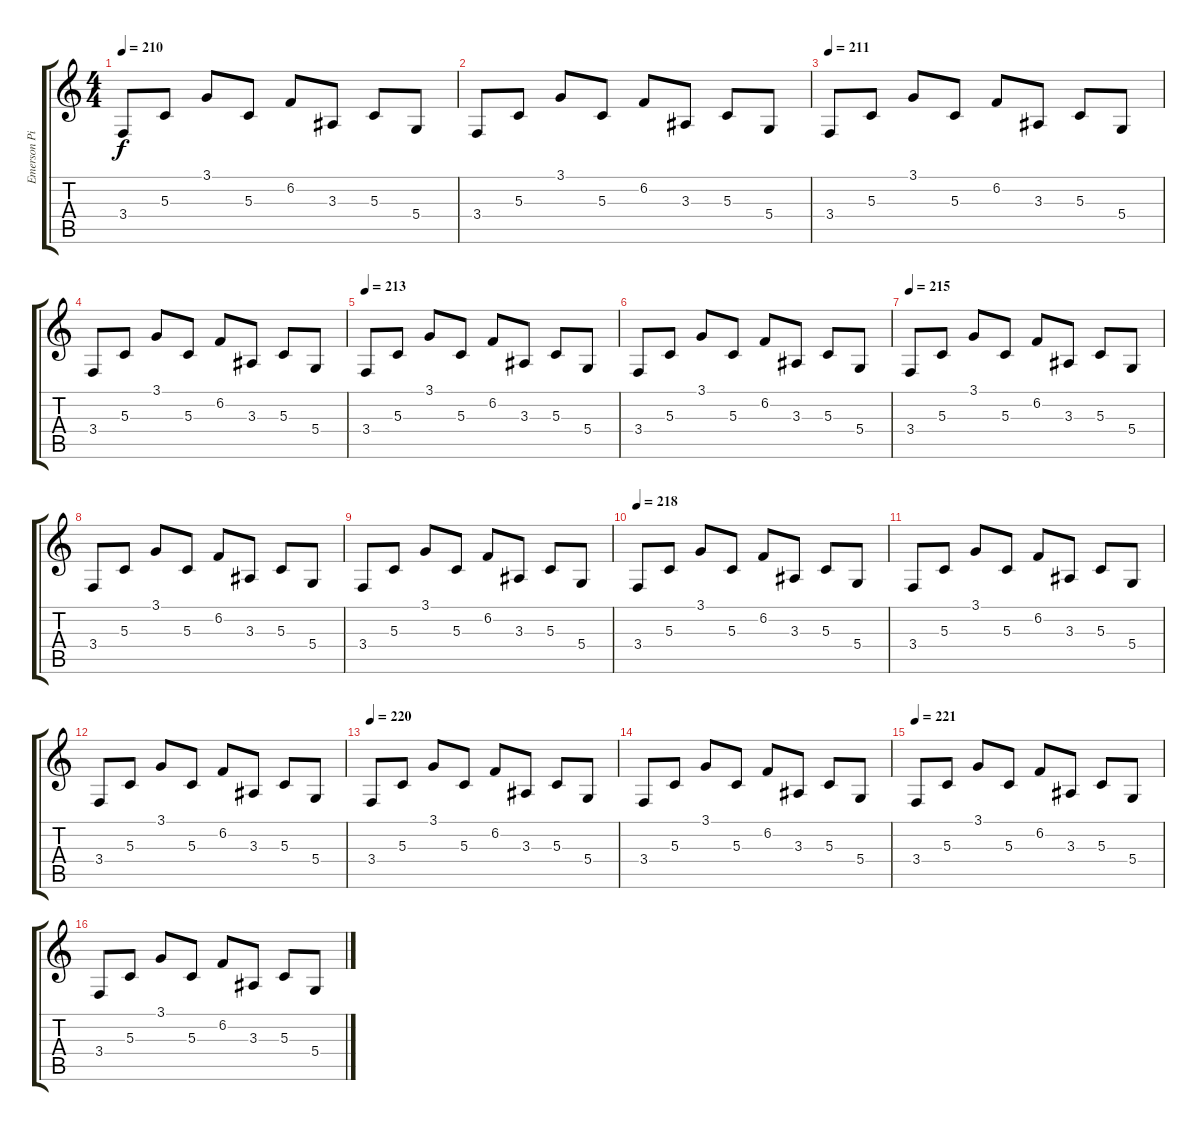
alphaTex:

\track ("Emerson Piano LH" "Emerson Pi") {instrument acousticgrandpiano}
\staff {score tabs}
\tuning (E4 B3 G3 D3 A2 E2) {hide}
\ts (4 4)
\tempo 210
\clef g2
\ks c
3.4.8{dy f} 5.3.8 3.1.8 5.3.8 6.2.8 3.3.8 5.3.8 5.4.8 |
3.4.8 5.3.8 3.1.8 5.3.8 6.2.8 3.3.8 5.3.8 5.4.8 |
\tempo 211
3.4.8 5.3.8 3.1.8 5.3.8 6.2.8 3.3.8 5.3.8 5.4.8 |
3.4.8 5.3.8 3.1.8 5.3.8 6.2.8 3.3.8 5.3.8 5.4.8 |
\tempo 213
3.4.8 5.3.8 3.1.8 5.3.8 6.2.8 3.3.8 5.3.8 5.4.8 |
3.4.8 5.3.8 3.1.8 5.3.8 6.2.8 3.3.8 5.3.8 5.4.8 |
\tempo 215
3.4.8 5.3.8 3.1.8 5.3.8 6.2.8 3.3.8 5.3.8 5.4.8 |
3.4.8 5.3.8 3.1.8 5.3.8 6.2.8 3.3.8 5.3.8 5.4.8 |
3.4.8 5.3.8 3.1.8 5.3.8 6.2.8 3.3.8 5.3.8 5.4.8 |
\tempo 218
3.4.8 5.3.8 3.1.8 5.3.8 6.2.8 3.3.8 5.3.8 5.4.8 |
3.4.8 5.3.8 3.1.8 5.3.8 6.2.8 3.3.8 5.3.8 5.4.8 |
3.4.8 5.3.8 3.1.8 5.3.8 6.2.8 3.3.8 5.3.8 5.4.8 |
\tempo 220
3.4.8 5.3.8 3.1.8 5.3.8 6.2.8 3.3.8 5.3.8 5.4.8 |
3.4.8 5.3.8 3.1.8 5.3.8 6.2.8 3.3.8 5.3.8 5.4.8 |
\tempo 221
3.4.8 5.3.8 3.1.8 5.3.8 6.2.8 3.3.8 5.3.8 5.4.8 |
3.4.8 5.3.8 3.1.8 5.3.8 6.2.8 3.3.8 5.3.8 5.4.8
